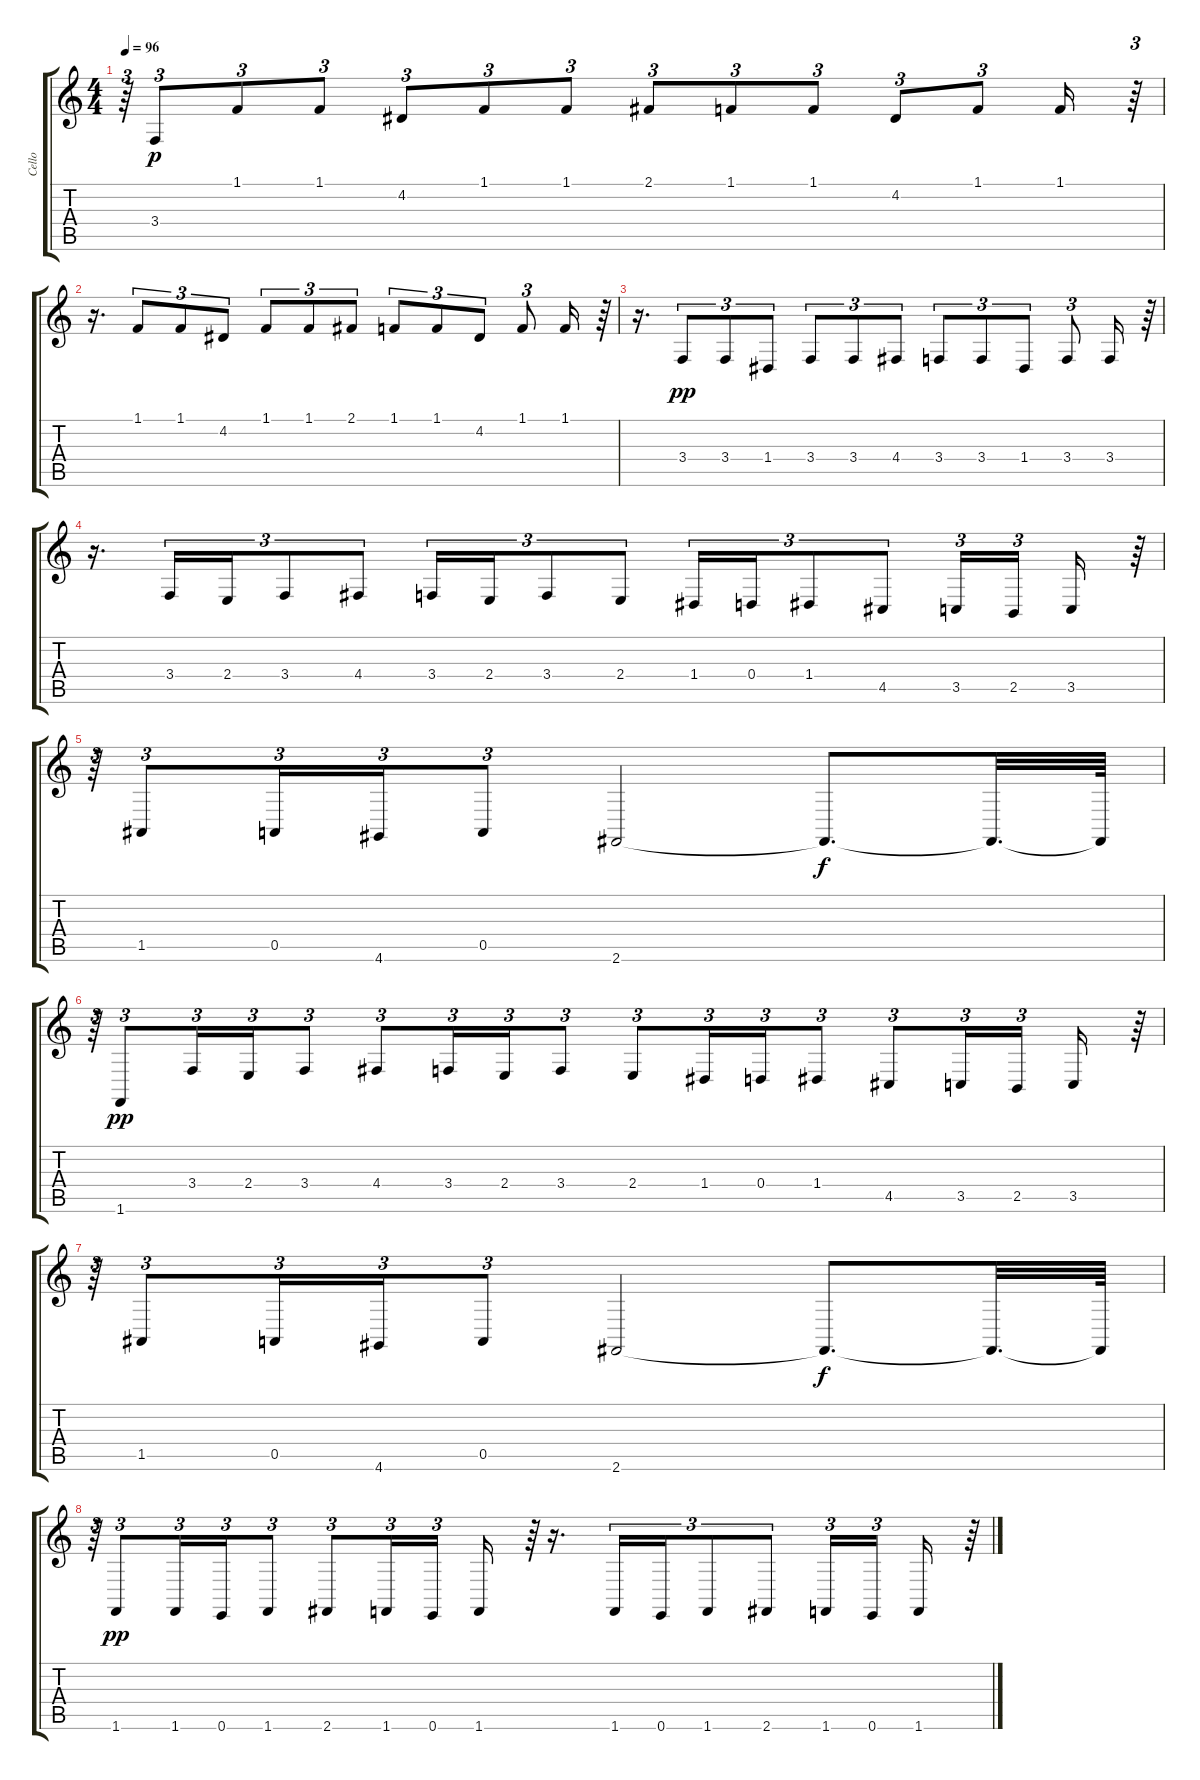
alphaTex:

\track ("Cello" "Cello") {instrument pizzicatostrings}
\staff {score tabs}
\tuning (E4 B3 G3 D3 A2 E2) {hide}
\ts (4 4)
\tempo 96
\clef g2
\ks c
r.64{tu (3 2) dy f} 3.4.8{tu (3 2) dy p} 1.1.8{tu (3 2)} 1.1.8{tu (3 2)} 4.2.8{tu (3 2)} 1.1.8{tu (3 2)} 1.1.8{tu (3 2)} 2.1.8{tu (3 2)} 1.1.8{tu (3 2)} 1.1.8{tu (3 2)} 4.2.8{tu (3 2)} 1.1.8{tu (3 2)} 1.1.16 r.64{tu (3 2)} |
r.16{d} 1.1.8{tu (3 2)} 1.1.8{tu (3 2)} 4.2.8{tu (3 2)} 1.1.8{tu (3 2)} 1.1.8{tu (3 2)} 2.1.8{tu (3 2)} 1.1.8{tu (3 2)} 1.1.8{tu (3 2)} 4.2.8{tu (3 2)} 1.1.8{tu (3 2)} 1.1.16 r.64{tu (3 2)} |
r.16{d} 3.4.8{tu (3 2) dy pp} 3.4.8{tu (3 2)} 1.4.8{tu (3 2)} 3.4.8{tu (3 2)} 3.4.8{tu (3 2)} 4.4.8{tu (3 2)} 3.4.8{tu (3 2)} 3.4.8{tu (3 2)} 1.4.8{tu (3 2)} 3.4.8{tu (3 2)} 3.4.16 r.64{tu (3 2)} |
r.16{d} 3.4.16{tu (3 2)} 2.4.16{tu (3 2)} 3.4.8{tu (3 2)} 4.4.8{tu (3 2)} 3.4.16{tu (3 2)} 2.4.16{tu (3 2)} 3.4.8{tu (3 2)} 2.4.8{tu (3 2)} 1.4.16{tu (3 2)} 0.4.16{tu (3 2)} 1.4.8{tu (3 2)} 4.5.8{tu (3 2)} 3.5.16{tu (3 2)} 2.5.16{tu (3 2)} 3.5.16 r.64{tu (3 2)} |
r.64{tu (3 2)} 1.5.8{tu (3 2)} 0.5.16{tu (3 2)} 4.6.16{tu (3 2)} 0.5.8{tu (3 2)} 2.6.2 2.6{t}.8{d dy f} 2.6{t}.32{d} 2.6{t}.64 |
r.64{tu (3 2)} 1.6.8{tu (3 2) dy pp} 3.4.16{tu (3 2)} 2.4.16{tu (3 2)} 3.4.8{tu (3 2)} 4.4.8{tu (3 2)} 3.4.16{tu (3 2)} 2.4.16{tu (3 2)} 3.4.8{tu (3 2)} 2.4.8{tu (3 2)} 1.4.16{tu (3 2)} 0.4.16{tu (3 2)} 1.4.8{tu (3 2)} 4.5.8{tu (3 2)} 3.5.16{tu (3 2)} 2.5.16{tu (3 2)} 3.5.16 r.64{tu (3 2)} |
r.64{tu (3 2)} 1.5.8{tu (3 2)} 0.5.16{tu (3 2)} 4.6.16{tu (3 2)} 0.5.8{tu (3 2)} 2.6.2 2.6{t}.8{d dy f} 2.6{t}.32{d} 2.6{t}.64 |
r.64{tu (3 2)} 1.6.8{tu (3 2) dy pp} 1.6.16{tu (3 2)} 0.6.16{tu (3 2)} 1.6.8{tu (3 2)} 2.6.8{tu (3 2)} 1.6.16{tu (3 2)} 0.6.16{tu (3 2)} 1.6.16 r.64{tu (3 2)} r.16{d} 1.6.16{tu (3 2)} 0.6.16{tu (3 2)} 1.6.8{tu (3 2)} 2.6.8{tu (3 2)} 1.6.16{tu (3 2)} 0.6.16{tu (3 2)} 1.6.16 r.64{tu (3 2)}
